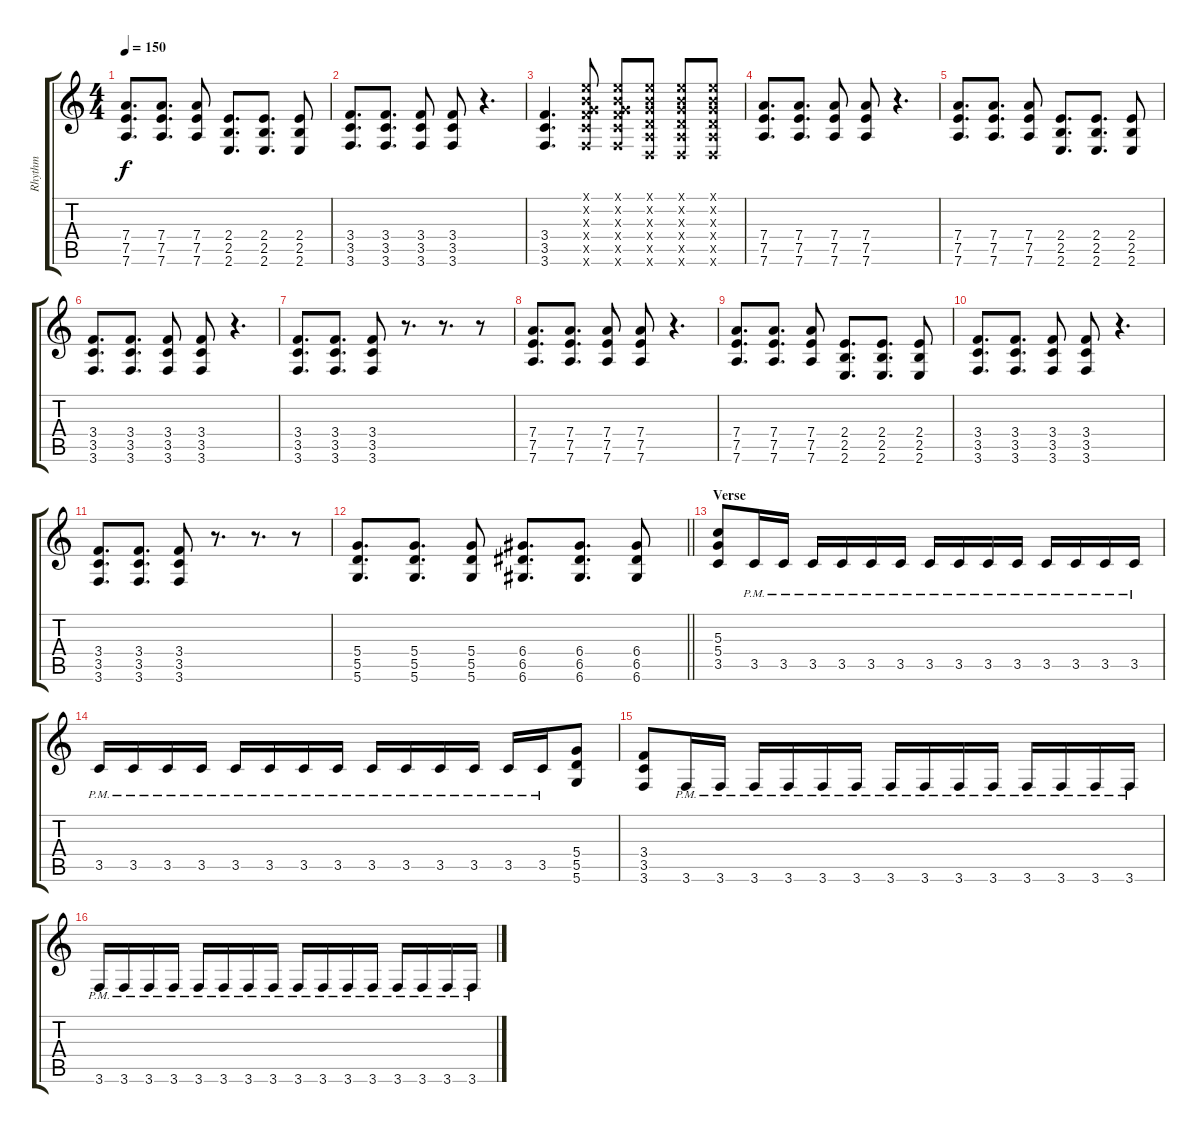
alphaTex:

\track ("Rhythm" "Rhythm") {instrument overdrivenguitar}
\staff {score tabs}
\tuning (E4 B3 G3 D3 A2 D2) {hide}
\ts (4 4)
\tempo 150
\clef g2
\ks c
(7.4 7.5 7.6).8{d dy f} (7.4 7.5 7.6).8{d} (7.4 7.5 7.6).8 (2.4 2.5 2.6).8{d} (2.4 2.5 2.6).8{d} (2.4 2.5 2.6).8 |
(3.4 3.5 3.6).8{d} (3.4 3.5 3.6).8{d} (3.4 3.5 3.6).8 (3.4 3.5 3.6).8 r.4{d} |
(3.4 3.5 3.6).4{d} (0.1{x} 0.2{x} 0.3{x} 3.4{x} 3.5{x} 3.6{x}).8 (0.1{x} 0.2{x} 0.3{x} 3.4{x} 3.5{x} 3.6{x}).8 (0.1{x} 0.2{x} 0.3{x} 0.4{x} 0.5{x} 0.6{x}).8 (0.1{x} 0.2{x} 0.3{x} 0.4{x} 0.5{x} 0.6{x}).8 (0.1{x} 0.2{x} 0.3{x} 0.4{x} 0.5{x} 0.6{x}).8 |
(7.4 7.5 7.6).8{d} (7.4 7.5 7.6).8{d} (7.4 7.5 7.6).8 (7.4 7.5 7.6).8 r.4{d} |
(7.4 7.5 7.6).8{d} (7.4 7.5 7.6).8{d} (7.4 7.5 7.6).8 (2.4 2.5 2.6).8{d} (2.4 2.5 2.6).8{d} (2.4 2.5 2.6).8 |
(3.4 3.5 3.6).8{d} (3.4 3.5 3.6).8{d} (3.4 3.5 3.6).8 (3.4 3.5 3.6).8 r.4{d} |
(3.4 3.5 3.6).8{d} (3.4 3.5 3.6).8{d} (3.4 3.5 3.6).8 r.8{d} r.8{d} r.8 |
(7.4 7.5 7.6).8{d} (7.4 7.5 7.6).8{d} (7.4 7.5 7.6).8 (7.4 7.5 7.6).8 r.4{d} |
(7.4 7.5 7.6).8{d} (7.4 7.5 7.6).8{d} (7.4 7.5 7.6).8 (2.4 2.5 2.6).8{d} (2.4 2.5 2.6).8{d} (2.4 2.5 2.6).8 |
(3.4 3.5 3.6).8{d} (3.4 3.5 3.6).8{d} (3.4 3.5 3.6).8 (3.4 3.5 3.6).8 r.4{d} |
(3.4 3.5 3.6).8{d} (3.4 3.5 3.6).8{d} (3.4 3.5 3.6).8 r.8{d} r.8{d} r.8 |
\barLineRight lightlight
(5.4 5.5 5.6).8{d} (5.4 5.5 5.6).8{d} (5.4 5.5 5.6).8 (6.4 6.5 6.6).8{d} (6.4 6.5 6.6).8{d} (6.4 6.5 6.6).8 |
\section ("" "Verse")
(5.3 5.4 3.5).8 3.5{pm}.16 3.5{pm}.16 3.5{pm}.16 3.5{pm}.16 3.5{pm}.16 3.5{pm}.16 3.5{pm}.16 3.5{pm}.16 3.5{pm}.16 3.5{pm}.16 3.5{pm}.16 3.5{pm}.16 3.5{pm}.16 3.5{pm}.16 |
3.5{pm}.16 3.5{pm}.16 3.5{pm}.16 3.5{pm}.16 3.5{pm}.16 3.5{pm}.16 3.5{pm}.16 3.5{pm}.16 3.5{pm}.16 3.5{pm}.16 3.5{pm}.16 3.5{pm}.16 3.5{pm}.16 3.5{pm}.16 (5.4 5.5 5.6).8 |
(3.4 3.5 3.6).8 3.6{pm}.16 3.6{pm}.16 3.6{pm}.16 3.6{pm}.16 3.6{pm}.16 3.6{pm}.16 3.6{pm}.16 3.6{pm}.16 3.6{pm}.16 3.6{pm}.16 3.6{pm}.16 3.6{pm}.16 3.6{pm}.16 3.6{pm}.16 |
3.6{pm}.16 3.6{pm}.16 3.6{pm}.16 3.6{pm}.16 3.6{pm}.16 3.6{pm}.16 3.6{pm}.16 3.6{pm}.16 3.6{pm}.16 3.6{pm}.16 3.6{pm}.16 3.6{pm}.16 3.6{pm}.16 3.6{pm}.16 3.6{pm}.16 3.6{pm}.16
